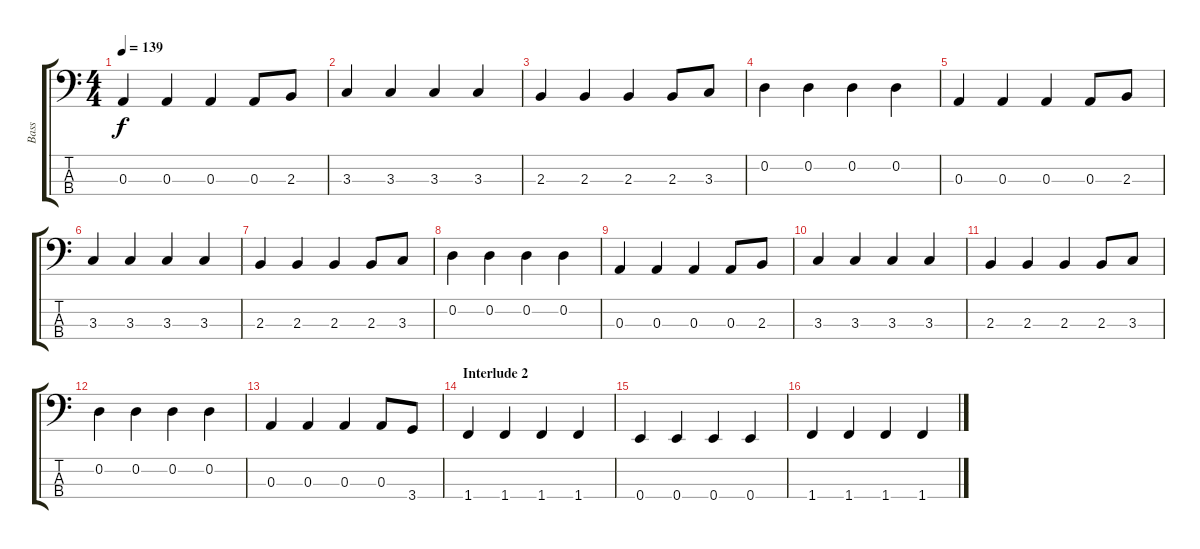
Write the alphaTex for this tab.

\track ("Bass" "Bass") {instrument electricbassfinger}
\staff {score tabs}
\tuning (G2 D2 A1 E1) {hide}
\ts (4 4)
\tempo 139
\clef f4
\ks c
0.3.4{dy f} 0.3.4 0.3.4 0.3.8 2.3.8 |
3.3.4 3.3.4 3.3.4 3.3.4 |
2.3.4 2.3.4 2.3.4 2.3.8 3.3.8 |
0.2.4 0.2.4 0.2.4 0.2.4 |
0.3.4 0.3.4 0.3.4 0.3.8 2.3.8 |
3.3.4 3.3.4 3.3.4 3.3.4 |
2.3.4 2.3.4 2.3.4 2.3.8 3.3.8 |
0.2.4 0.2.4 0.2.4 0.2.4 |
0.3.4 0.3.4 0.3.4 0.3.8 2.3.8 |
3.3.4 3.3.4 3.3.4 3.3.4 |
2.3.4 2.3.4 2.3.4 2.3.8 3.3.8 |
0.2.4 0.2.4 0.2.4 0.2.4 |
0.3.4 0.3.4 0.3.4 0.3.8 3.4.8 |
\section ("" "Interlude 2")
1.4.4 1.4.4 1.4.4 1.4.4 |
0.4.4 0.4.4 0.4.4 0.4.4 |
1.4.4 1.4.4 1.4.4 1.4.4
